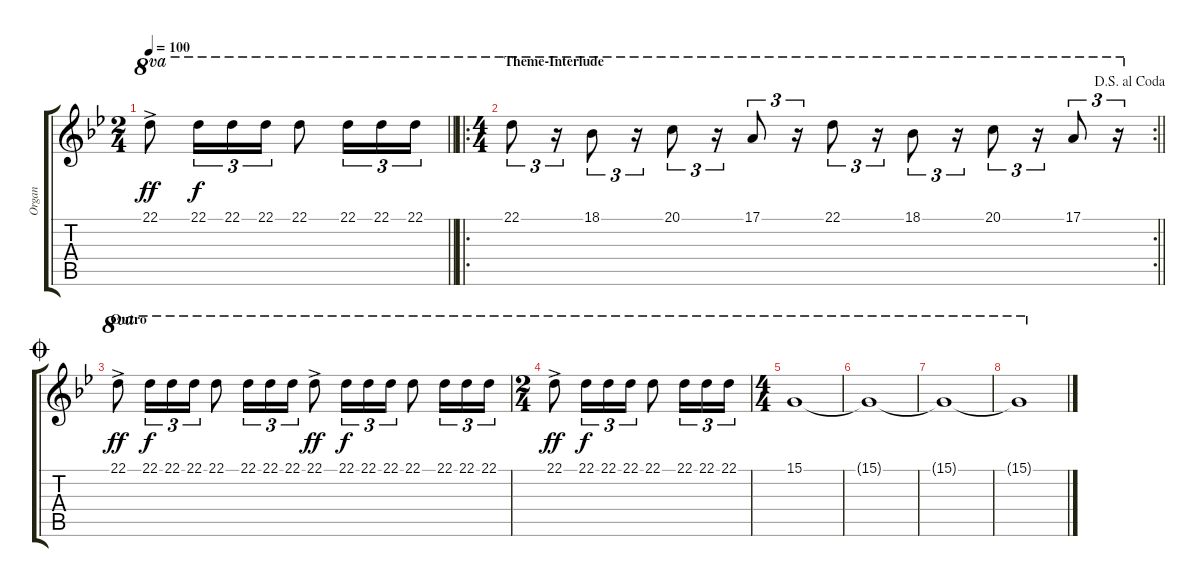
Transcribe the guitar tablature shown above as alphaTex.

\track ("Organ" "Organ") {instrument churchorgan}
\staff {score tabs}
\tuning (E4 B3 G3 D3 A2 E2) {hide}
\ts (2 4)
\tempo 100
\clef g2
\barLineRight lightlight
\ks bb
22.1{ac}.8{ot 8va dy ff} 22.1.16{tu (3 2) ot 8va dy f} 22.1.16{tu (3 2) ot 8va} 22.1.16{tu (3 2) ot 8va} 22.1.8{ot 8va} 22.1.16{tu (3 2) ot 8va} 22.1.16{tu (3 2) ot 8va} 22.1.16{tu (3 2) ot 8va} |
\ro
\rc 2
\ts (4 4)
\section ("" "Theme-Interlude")
\jump dalsegnoalcoda
\barLineRight lightlight
22.1.8{tu (3 2) ot 8va} r.16{tu (3 2) ot 8va} 18.1.8{tu (3 2) ot 8va} r.16{tu (3 2) ot 8va} 20.1.8{tu (3 2) ot 8va} r.16{tu (3 2) ot 8va} 17.1.8{tu (3 2) ot 8va} r.16{tu (3 2) ot 8va} 22.1.8{tu (3 2) ot 8va} r.16{tu (3 2) ot 8va} 18.1.8{tu (3 2) ot 8va} r.16{tu (3 2) ot 8va} 20.1.8{tu (3 2) ot 8va} r.16{tu (3 2) ot 8va} 17.1.8{tu (3 2) ot 8va} r.16{tu (3 2) ot 8va} |
\section ("" "Outro")
\jump coda
22.1{ac}.8{ot 8va dy ff} 22.1.16{tu (3 2) ot 8va dy f} 22.1.16{tu (3 2) ot 8va} 22.1.16{tu (3 2) ot 8va} 22.1.8{ot 8va} 22.1.16{tu (3 2) ot 8va} 22.1.16{tu (3 2) ot 8va} 22.1.16{tu (3 2) ot 8va} 22.1{ac}.8{ot 8va dy ff} 22.1.16{tu (3 2) ot 8va dy f} 22.1.16{tu (3 2) ot 8va} 22.1.16{tu (3 2) ot 8va} 22.1.8{ot 8va} 22.1.16{tu (3 2) ot 8va} 22.1.16{tu (3 2) ot 8va} 22.1.16{tu (3 2) ot 8va} |
\ts (2 4)
22.1{ac}.8{ot 8va dy ff} 22.1.16{tu (3 2) ot 8va dy f} 22.1.16{tu (3 2) ot 8va} 22.1.16{tu (3 2) ot 8va} 22.1.8{ot 8va} 22.1.16{tu (3 2) ot 8va} 22.1.16{tu (3 2) ot 8va} 22.1.16{tu (3 2) ot 8va} |
\ts (4 4)
15.1.1{ot 8va volume 2} |
15.1{t}.1{ot 8va} |
15.1{t}.1{ot 8va} |
15.1{t}.1{ot 8va}
